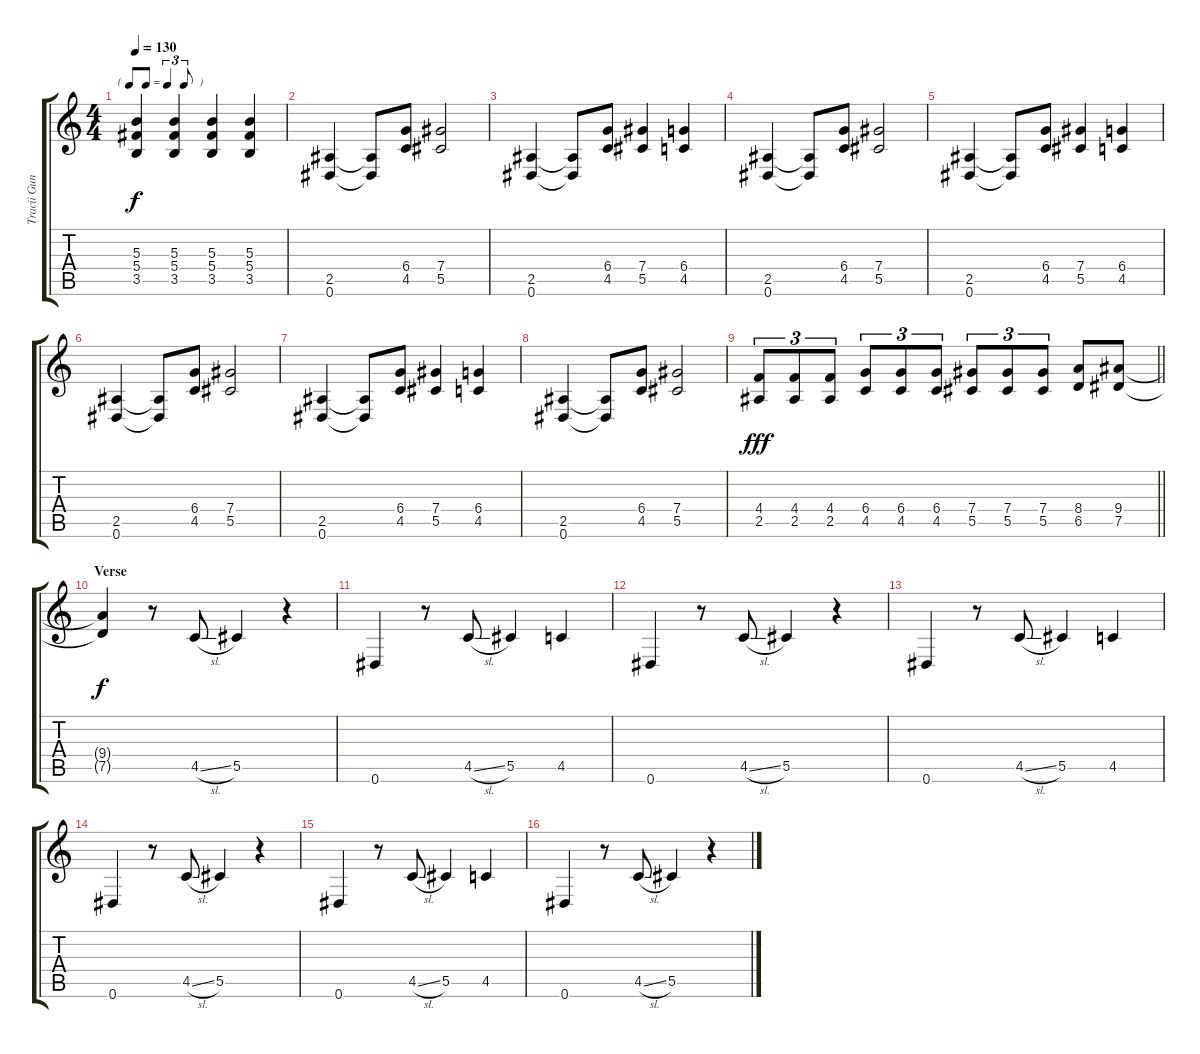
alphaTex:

\track ("Tracii Guns - Rhytm Guitar" "Tracii Gun") {instrument distortionguitar}
\staff {score tabs}
\tuning (Eb4 Bb3 Gb3 Db3 Ab2 Eb2) {hide}
\ts (4 4)
\tf triplet8th
\tempo 130
\clef g2
\ks c
(5.3 5.4 3.5).4{dy f} (5.3 5.4 3.5).4 (5.3 5.4 3.5).4 (5.3 5.4 3.5).4 |
(2.5 0.6).4 (2.5{t} 0.6{t}).8 (6.4 4.5).8 (7.4 5.5).2 |
(2.5 0.6).4 (2.5{t} 0.6{t}).8 (6.4 4.5).8 (7.4 5.5).4 (6.4 4.5).4 |
(2.5 0.6).4 (2.5{t} 0.6{t}).8 (6.4 4.5).8 (7.4 5.5).2 |
(2.5 0.6).4 (2.5{t} 0.6{t}).8 (6.4 4.5).8 (7.4 5.5).4 (6.4 4.5).4 |
(2.5 0.6).4 (2.5{t} 0.6{t}).8 (6.4 4.5).8 (7.4 5.5).2 |
(2.5 0.6).4 (2.5{t} 0.6{t}).8 (6.4 4.5).8 (7.4 5.5).4 (6.4 4.5).4 |
(2.5 0.6).4 (2.5{t} 0.6{t}).8 (6.4 4.5).8 (7.4 5.5).2 |
\barLineRight lightlight
(4.4 2.5).8{tu (3 2) dy fff} (4.4 2.5).8{tu (3 2)} (4.4 2.5).8{tu (3 2)} (6.4 4.5).8{tu (3 2)} (6.4 4.5).8{tu (3 2)} (6.4 4.5).8{tu (3 2)} (7.4 5.5).8{tu (3 2)} (7.4 5.5).8{tu (3 2)} (7.4 5.5).8{tu (3 2)} (8.4 6.5).8 (9.4 7.5).8 |
\section ("" "Verse")
(9.4{t} 7.5{t}).4{dy f} r.8 4.5{sl}.8 5.5.4 r.4 |
0.6.4 r.8 4.5{sl}.8 5.5.4 4.5.4 |
0.6.4 r.8 4.5{sl}.8 5.5.4 r.4 |
0.6.4 r.8 4.5{sl}.8 5.5.4 4.5.4 |
0.6.4 r.8 4.5{sl}.8 5.5.4 r.4 |
0.6.4 r.8 4.5{sl}.8 5.5.4 4.5.4 |
0.6.4 r.8 4.5{sl}.8 5.5.4 r.4
